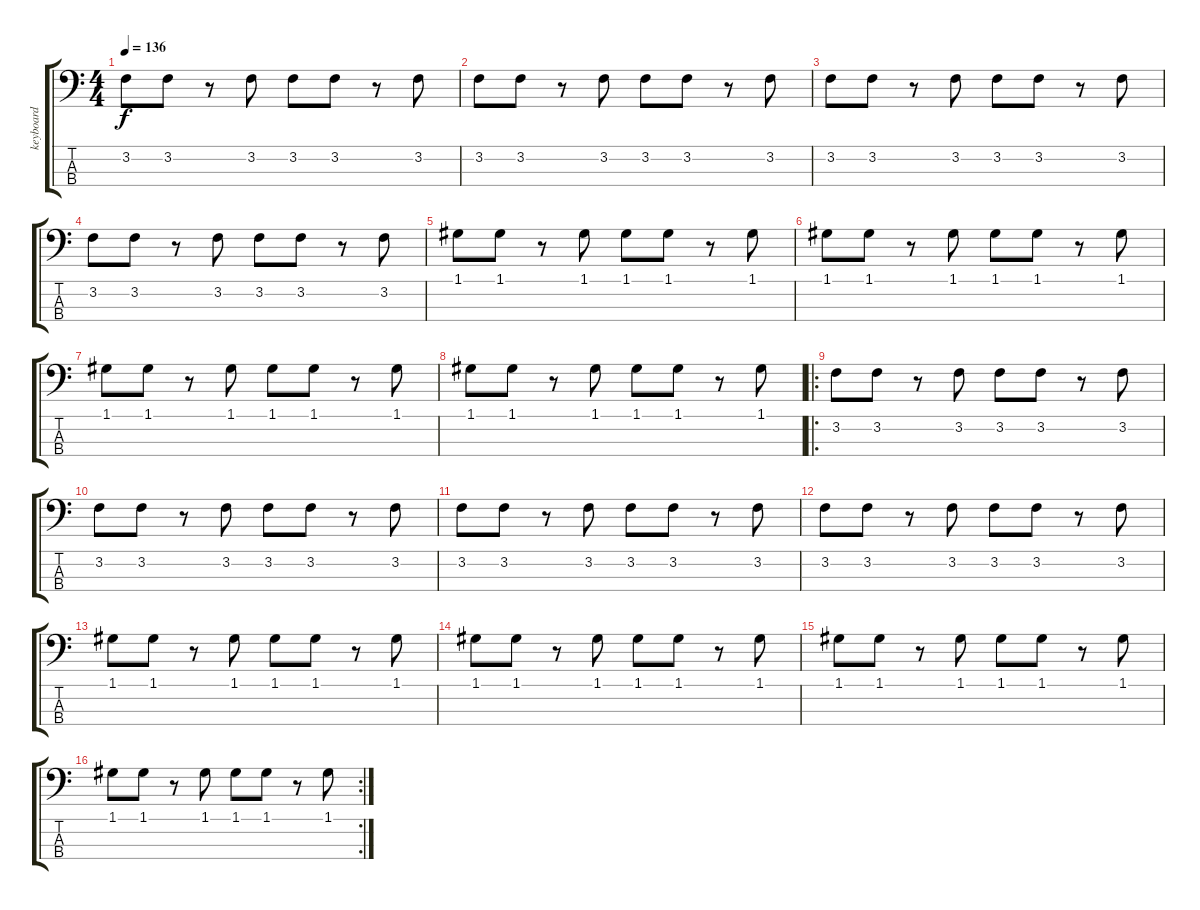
\track ("keyboard" "keyboard") {instrument synthbass1}
\staff {score tabs}
\tuning (G2 D2 A1 E1) {hide}
\ts (4 4)
\tempo 136
\clef f4
\ks c
3.2.8{dy f} 3.2.8 r.8 3.2.8 3.2.8 3.2.8 r.8 3.2.8 |
3.2.8 3.2.8 r.8 3.2.8 3.2.8 3.2.8 r.8 3.2.8 |
3.2.8 3.2.8 r.8 3.2.8 3.2.8 3.2.8 r.8 3.2.8 |
3.2.8 3.2.8 r.8 3.2.8 3.2.8 3.2.8 r.8 3.2.8 |
1.1.8 1.1.8 r.8 1.1.8 1.1.8 1.1.8 r.8 1.1.8 |
1.1.8 1.1.8 r.8 1.1.8 1.1.8 1.1.8 r.8 1.1.8 |
1.1.8 1.1.8 r.8 1.1.8 1.1.8 1.1.8 r.8 1.1.8 |
1.1.8 1.1.8 r.8 1.1.8 1.1.8 1.1.8 r.8 1.1.8 |
\ro
3.2.8 3.2.8 r.8 3.2.8 3.2.8 3.2.8 r.8 3.2.8 |
3.2.8 3.2.8 r.8 3.2.8 3.2.8 3.2.8 r.8 3.2.8 |
3.2.8 3.2.8 r.8 3.2.8 3.2.8 3.2.8 r.8 3.2.8 |
3.2.8 3.2.8 r.8 3.2.8 3.2.8 3.2.8 r.8 3.2.8 |
1.1.8 1.1.8 r.8 1.1.8 1.1.8 1.1.8 r.8 1.1.8 |
1.1.8 1.1.8 r.8 1.1.8 1.1.8 1.1.8 r.8 1.1.8 |
1.1.8 1.1.8 r.8 1.1.8 1.1.8 1.1.8 r.8 1.1.8 |
\rc 2
1.1.8 1.1.8 r.8 1.1.8 1.1.8 1.1.8 r.8 1.1.8
